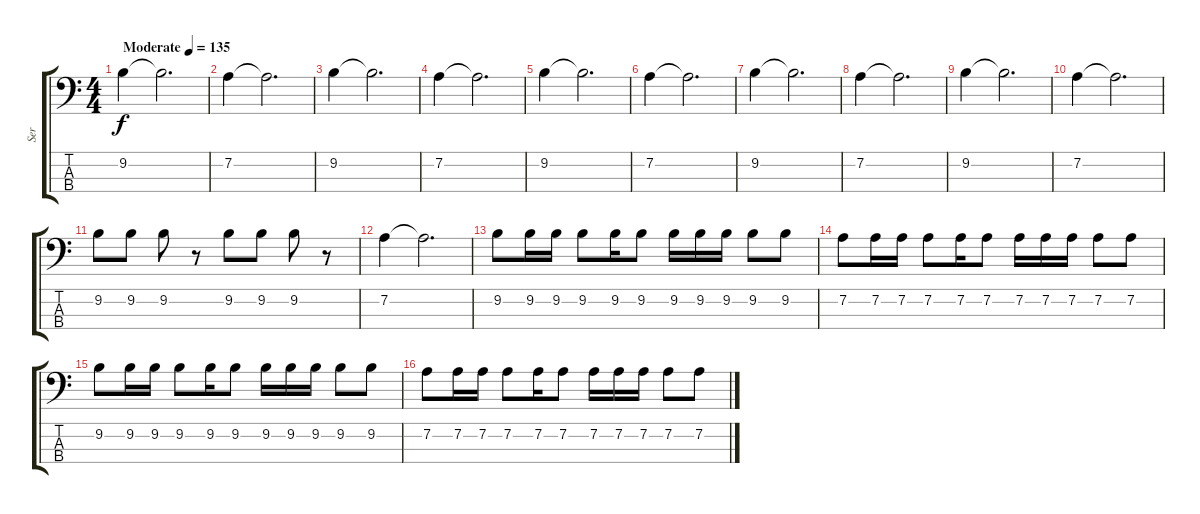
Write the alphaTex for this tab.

\track ("Ser" "Ser") {instrument synthbass2}
\staff {score tabs}
\tuning (G2 D2 A1 E1) {hide}
\ts (4 4)
\tempo (135 "Moderate")
\clef f4
\ks c
9.2.4{dy f instrument synthbass2} 9.2{t}.2{d} |
7.2.4 7.2{t}.2{d} |
9.2.4 9.2{t}.2{d} |
7.2.4 7.2{t}.2{d} |
9.2.4 9.2{t}.2{d} |
7.2.4 7.2{t}.2{d} |
9.2.4 9.2{t}.2{d} |
7.2.4 7.2{t}.2{d} |
9.2.4 9.2{t}.2{d} |
7.2.4 7.2{t}.2{d} |
9.2.8 9.2.8 9.2.8 r.8 9.2.8 9.2.8 9.2.8 r.8 |
7.2.4 7.2{t}.2{d} |
9.2.8 9.2.16 9.2.16 9.2.8 9.2.16 9.2.8 9.2.16 9.2.16 9.2.16 9.2.8 9.2.8 |
7.2.8 7.2.16 7.2.16 7.2.8 7.2.16 7.2.8 7.2.16 7.2.16 7.2.16 7.2.8 7.2.8 |
9.2.8 9.2.16 9.2.16 9.2.8 9.2.16 9.2.8 9.2.16 9.2.16 9.2.16 9.2.8 9.2.8 |
7.2.8 7.2.16 7.2.16 7.2.8 7.2.16 7.2.8 7.2.16 7.2.16 7.2.16 7.2.8 7.2.8
